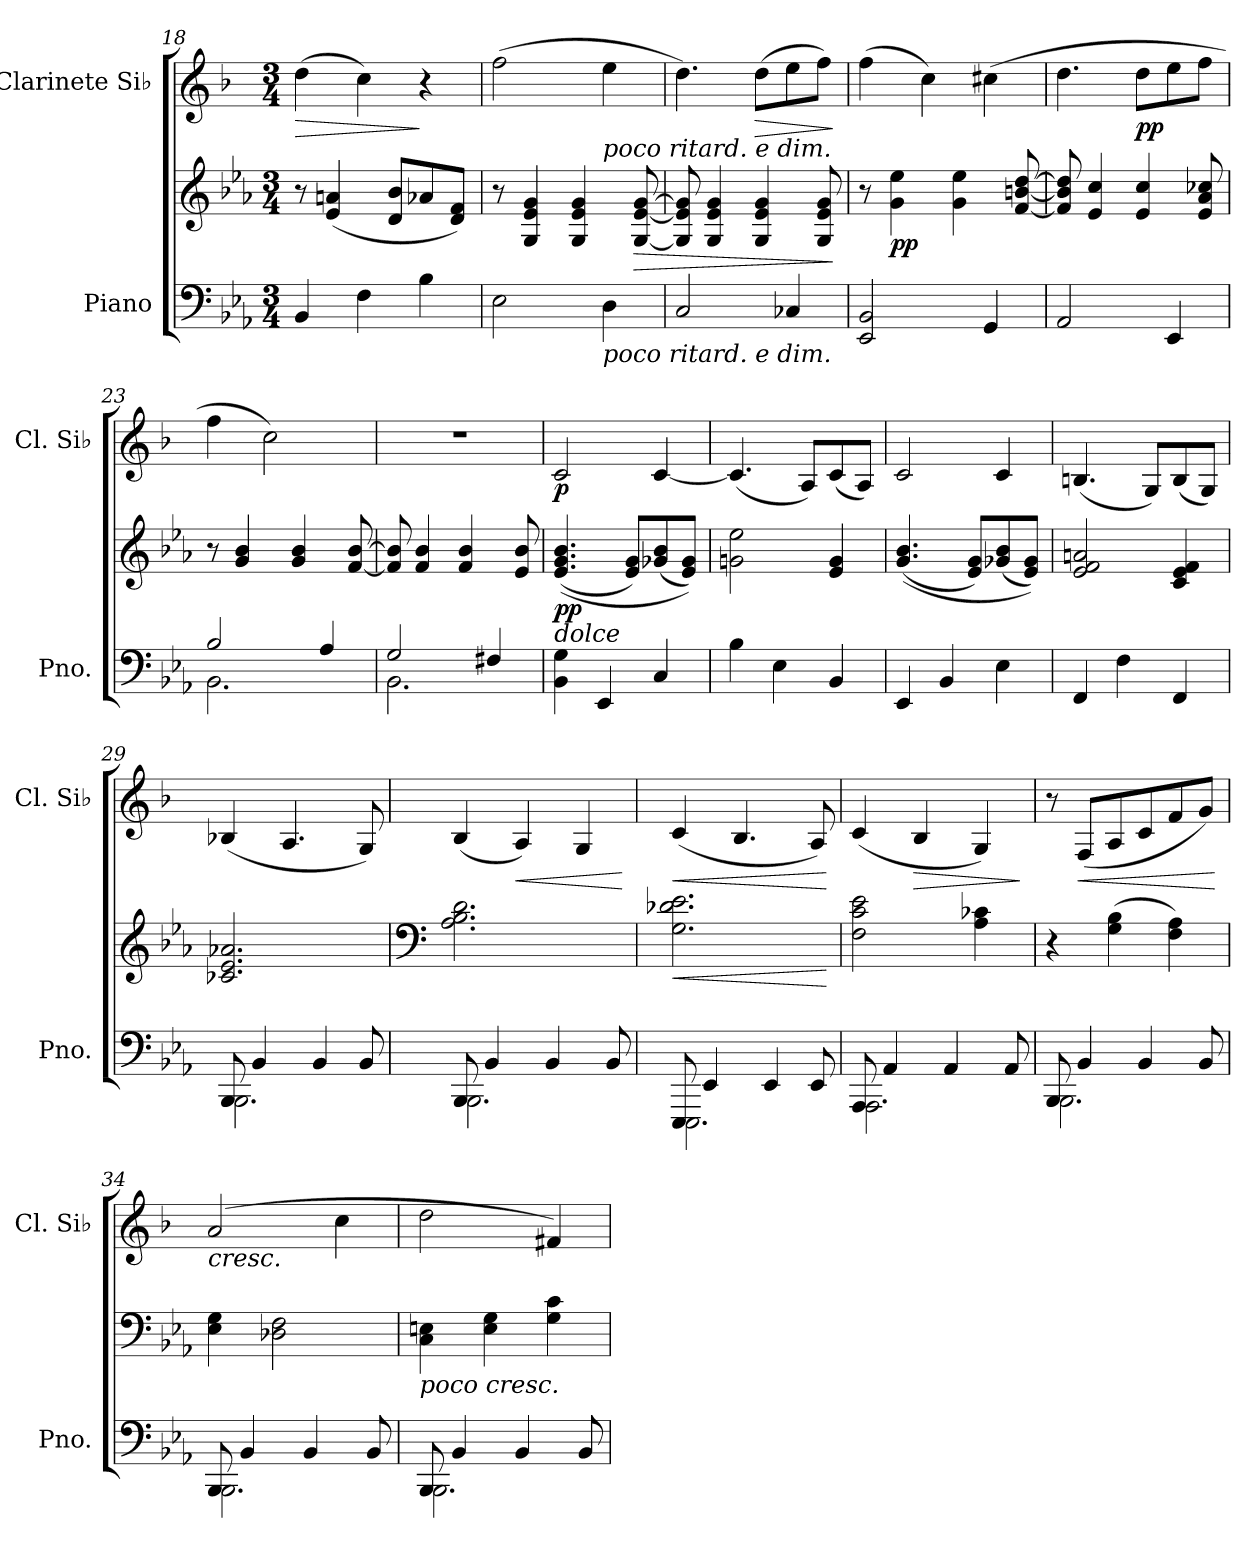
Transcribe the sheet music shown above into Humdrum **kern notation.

**kern	**kern	**dynam	**kern	**dynam
*part2	*part2	*part2	*part1	*part1
*staff3	*staff2	*staff2/3	*staff1	*staff1
*I"Piano	*	*	*I"Clarinete Si♭	*
*I'Pno.	*	*	*I'Cl. Si♭	*
*clefF4	*clefG2	*	*clefG2	*
*	*	*	*ITrd1c2	*
*k[b-e-a-]	*k[b-e-a-]	*	*k[b-e-a-]	*
*M3/4	*M3/4	*	*M3/4	*
=18	=18	=18	=18	=18
!	!	!	!	!LO:HP:b
4BB-/	8r	.	(>4cc\	>
.	(>4e-/ 4an/	.	.	.
4F\	.	.	4b-\)	.
.	8d/ 8b-/L	.	.	.
4B-\	8a-X/	.	4r	]
.	8d/ 8f/J)	.	.	.
!!LO:LB:g=z
=19	=19	=19	=19	=19
2E-\	8r	.	(>2ee-\	.
.	4G/ 4e-/ 4g/	.	.	.
.	4G/ 4e-/ 4g/	.	.	.
!	!	!	!LO:TX:b:i:t=poco ritard. e dim.	!
!LO:TX:b:i:t=poco ritard. e dim.	!	!	!	!
4D\	.	.	4dd\	.
!	!	!LO:HP:b	!	!
.	[8G/ [8e-/ [8g/	>	.	.
=20	=20	=20	=20	=20
2C/	8G/] 8e-/] 8g/]	.	4.cc\)	.
.	4G/ 4e-/ 4g/	.	.	.
!	!	!	!	!LO:HP:b
.	4G/ 4e-/ 4g/	.	(>8cc\L	>
4C-X/	.	.	8dd\	.
.	8G/ 8e-/ 8g/	.	8ee-\J)	.
.	.	]	.	]
=21	=21	=21	=21	=21
2EE-/ 2BB-/	8r	.	(>4ee-\	.
!	!	!LO:DY:b	!	!
.	4g\ 4ee-\	pp	.	.
.	.	.	4b-\)	.
.	4g\ 4ee-\	.	.	.
4GG/	.	.	(>4bn\	.
.	[8f/ [8bn/ [8dd/	.	.	.
=22	=22	=22	=22	=22
2AA-/	8f/] 8b/] 8dd/]	.	4.cc\	.
.	4e-/ 4cc/	.	.	.
!	!	!	!	!LO:DY:b
.	4e-/ 4cc/	.	8cc\L	pp
4EE-/	.	.	8dd\	.
.	8e-/ 8a-/ 8cc-X/	.	8ee-\J	.
=23	=23	=23	=23	=23
*^	*	*	*	*
2B-/	2.BB-\	8r	.	4ee-\	.
.	.	4g/ 4b-/	.	.	.
.	.	.	.	2b-\)	.
.	.	4g/ 4b-/	.	.	.
4A-/	.	.	.	.	.
.	.	[8f/ [8b-/	.	.	.
=24	=24	=24	=24	=24	=24
2G/	2.BB-\	8f/] 8b-/]	.	2.r	.
.	.	4f/ 4b-/	.	.	.
.	.	4f/ 4b-/	.	.	.
4F#X/	.	.	.	.	.
.	.	8e-/ 8b-/	.	.	.
*v	*v	*	*	*	*
!!LO:PB:g=z
=25	=25	=25	=25	=25
!LO:TX:a:i:t=dolce	!	!	!	!
!	!	!LO:DY:b	!	!LO:DY:b
4BB-\ 4G\	(<(>4.e-/ 4.g/ 4.b-/	pp	2B-/	p
4EE-/	.	.	.	.
.	8e-/ 8g/L)	.	.	.
4C/	(<8g-X/ 8b-/	.	[4B-/	.
.	8e-/ 8g-/J))	.	.	.
=26	=26	=26	=26	=26
4B-\	2gn\ 2ee-\	.	(<4.B-/]	.
4E-\	.	.	.	.
.	.	.	8G/L)	.
4BB-/	4e-/ 4g/	.	(<8B-/	.
.	.	.	8G/J)	.
=27	=27	=27	=27	=27
4EE-/	(<(>4.g/ 4.b-/	.	2B-/	.
4BB-/	.	.	.	.
.	8e-/ 8g/L)	.	.	.
4E-\	(<8g-X/ 8b-/	.	4B-/	.
.	8e-/ 8g-/J))	.	.	.
=28	=28	=28	=28	=28
4FF/	2e-/ 2f/ 2an/	.	(<4.An/	.
4F\	.	.	.	.
.	.	.	8F/L)	.
4FF/	4c/ 4e-/ 4f/	.	(<8A/	.
.	.	.	8F/J)	.
=29	=29	=29	=29	=29
*^	*	*	*	*
8BBB-/	2.BBB-\	2.c-X/ 2.e-/ 2.a-X/	.	(<4A-X/	.
4BB-/	.	.	.	.	.
.	.	.	.	4.G/	.
4BB-/	.	.	.	.	.
8BB-/	.	.	.	8F/)	.
=30	=30	=30	=30	=30	=30
*	*	*clefF4	*	*	*
8BBB-/	2.BBB-\	2.A-\ 2.B-\ 2.d\	.	(<4A-/	.
4BB-/	.	.	.	.	.
!	!	!	!	!	!LO:HP:b
.	.	.	.	4G/)	<
4BB-/	.	.	.	.	.
.	.	.	.	4F/	.
8BB-/	.	.	.	.	.
*v	*v	*	*	*	*
.	.	.	.	[
!!LO:LB:g=z
=31	=31	=31	=31	=31
*^	*	*	*	*
!	!	!	!LO:HP:b	!	!LO:HP:b
8EEE-/	2.EEE-\	2.G\ 2.d-X\ 2.e-\	<	(>4B-/	<
4EE-/	.	.	.	.	.
.	.	.	.	4.A-/	.
4EE-/	.	.	.	.	.
8EE-/	.	.	.	8G/)	.
*v	*v	*	*	*	*
.	.	[	.	[
=32	=32	=32	=32	=32
*^	*	*	*	*
8AAA-/	2.AAA-\	2F\ 2c\ 2e-\	.	(>4B-/	.
4AA-/	.	.	.	.	.
!	!	!	!	!	!LO:HP:b
.	.	.	.	4A-/	>
4AA-/	.	.	.	.	.
.	.	4A-\ 4c-X\	.	4F/)	.
8AA-/	.	.	.	.	.
*v	*v	*	*	*	*
.	.	.	.	]
=33	=33	=33	=33	=33
*^	*	*	*	*
8BBB-/	2.BBB-\	4r	.	8r	.
!	!	!	!	!	!LO:HP:b
4BB-/	.	.	.	(<8E-/L	<
.	.	(>4G\ 4B-\	.	8G/	.
4BB-/	.	.	.	8B-/	.
.	.	4F\ 4A-\)	.	8e-/	.
8BB-/	.	.	.	8f/J)	.
*v	*v	*	*	*	*
.	.	.	.	[
=34	=34	=34	=34	=34
*^	*	*	*	*
!	!	!	!	!LO:TX:b:i:t=cresc.	!
8BBB-/	2.BBB-\	4E-\ 4G\	.	(>2g/	.
4BB-/	.	.	.	.	.
.	.	2D-X\ 2F\	.	.	.
4BB-/	.	.	.	.	.
.	.	.	.	4b-\	.
8BB-/	.	.	.	.	.
=35	=35	=35	=35	=35	=35
!	!	!LO:TX:b:i:t=poco cresc.	!	!	!
8BBB-/	2.BBB-\	4C\ 4En\	.	2cc\	.
4BB-/	.	.	.	.	.
.	.	4E\ 4G\	.	.	.
4BB-/	.	.	.	.	.
.	.	4G\ 4c\	.	4en/)	.
8BB-/	.	.	.	.	.
*v	*v	*	*	*	*
=	=	=	=	=
*-	*-	*-	*-	*-
